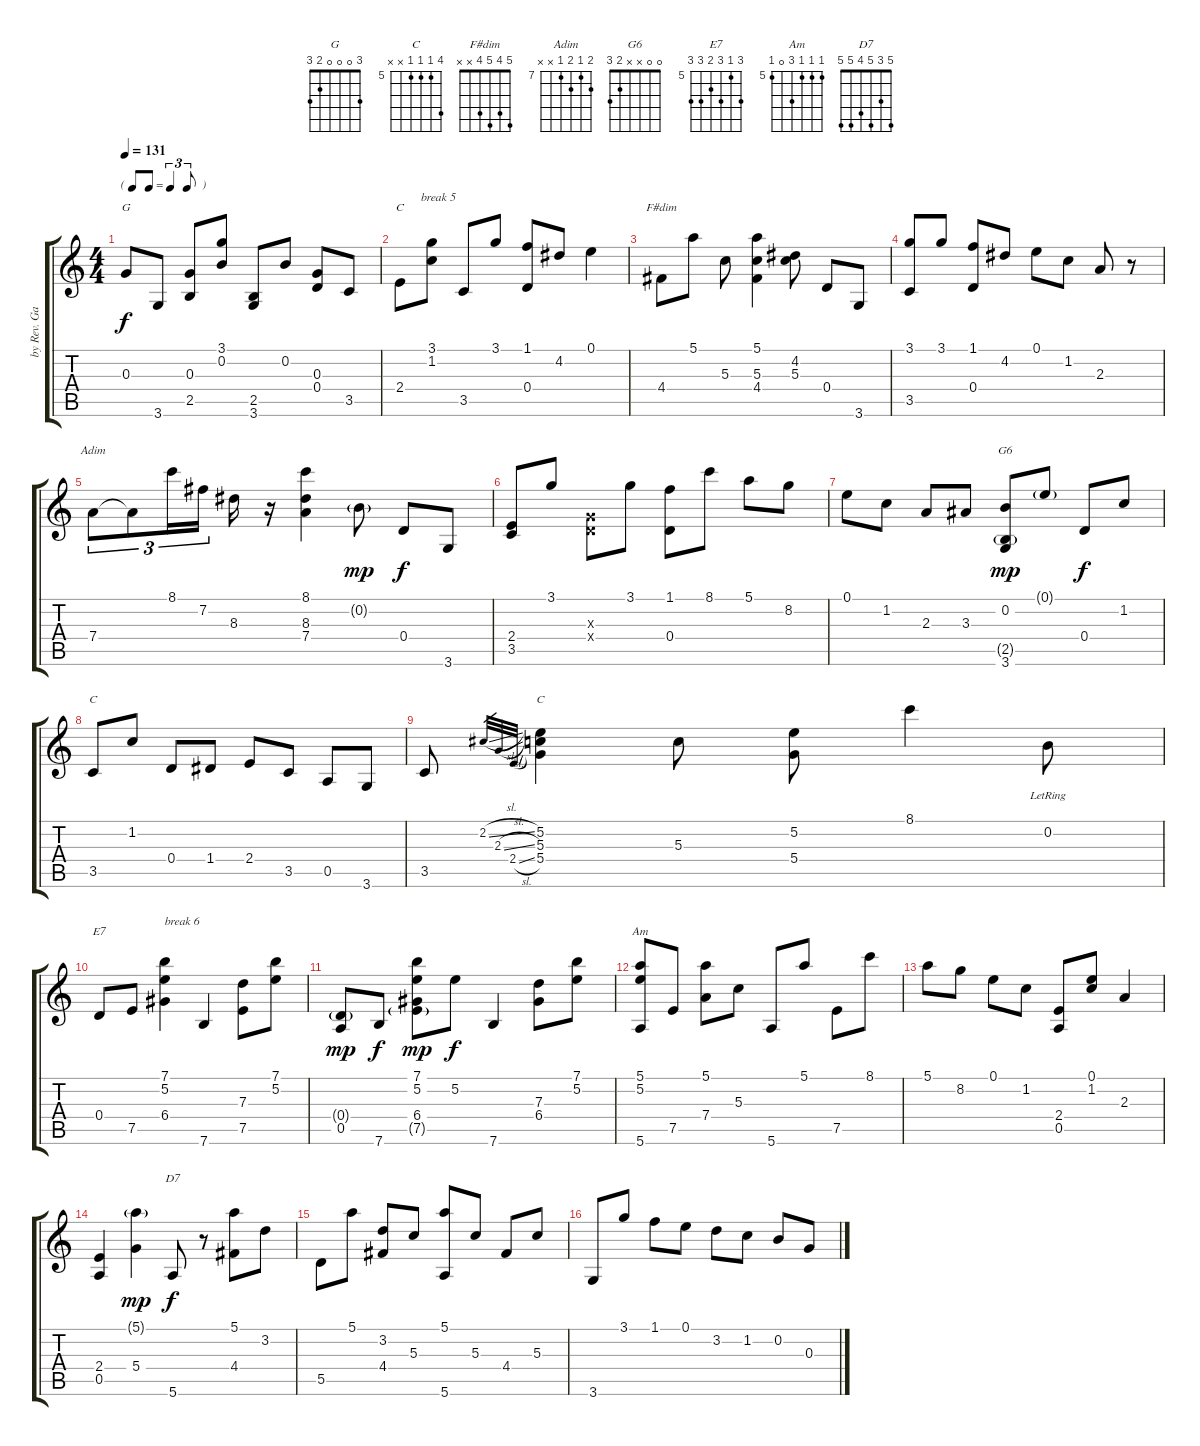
\track ("by Rev. Gary Davis" "by Rev. Ga") {instrument acousticguitarnylon}
\staff {score tabs}
\tuning (E4 B3 G3 D3 A2 E2) {hide}
\chord ("G" 3 0 0 0 2 3)
\chord ("C" 3 1 0 2 3 3)
\chord ("F#dim" 5 4 5 4 x x)
\chord ("Adim" 8 7 8 7 x x) {firstfret 7}
\chord ("G6" 0 0 x x 2 3)
\chord ("C" x 1 0 2 3 x)
\chord ("C" 8 5 5 5 x x) {firstfret 5}
\chord ("E7" 7 5 7 6 7 7) {firstfret 5}
\chord ("Am" 5 5 5 7 0 5) {firstfret 5}
\chord ("D7" 5 3 5 4 5 5)
\ts (4 4)
\tf triplet8th
\tempo 131
\clef g2
\ks c
0.3.8{ch "G" dy f} 3.6.8 (0.3 2.5).8 (3.1 0.2).8 (2.5 3.6).8 0.2.8 (0.3 0.4).8 3.5.8 |
2.4.8{ch "C" txt "       break 5"} (3.1 1.2).8 3.5.8 3.1.8 (1.1 0.4).8 4.2.8 0.1.4 |
4.4.8{ch "F#dim"} 5.1.8 5.3.8 (5.1 5.3 4.4).4 (4.2 5.3).8 0.4.8 3.6.8 |
(3.1 3.5).8 3.1.8 (1.1 0.4).8 4.2.8 0.1.8 1.2.8 2.3.8 r.8 |
7.4.8{tu (3 2) ch "Adim"} 7.4{t}.8{tu (3 2)} 8.1.16{tu (3 2)} 7.2.16{tu (3 2)} 8.3.16 r.16 (8.1 8.3 7.4).4 0.2{g}.8{dy mp} 0.4.8{dy f} 3.6.8 |
(2.4 3.5).8 3.1.8 (0.3{x} 0.4{x}).8 3.1.8 (1.1 0.4).8 8.1.8 5.1.8 8.2.8 |
0.1.8 1.2.8 2.3.8 3.3.8 (0.2 2.5{g} 3.6).8{ch "G6" dy mp} 0.1{g}.8 0.4.8{dy f} 1.2.8 |
3.5.8{ch "C"} 1.2.8 0.4.8 1.4.8 2.4.8 3.5.8 0.5.8 3.6.8 |
3.5.8 2.2{sl}.32{gr} 2.3{sl}.32{gr} 2.4{sl}.32{gr} (5.2 5.3 5.4).4{ch "C"} 5.3.8 (5.2 5.4).8 8.1.4 0.2{lr}.8 |
0.4.8{ch "E7"} 7.5.8 (7.1 5.2 6.4).4{txt "break 6"} 7.6.4 (7.3 7.5).8 (7.1 5.2).8 |
(0.4{g} 0.5).8{dy mp} 7.6.8{dy f} (7.1 5.2 6.4 7.5{g}).8{dy mp} 5.2.8{dy f} 7.6.4 (7.3 6.4).8 (7.1 5.2).8 |
(5.1 5.2 5.6).8{ch "Am"} 7.5.8 (5.1 7.4).8 5.3.8 5.6.8 5.1.8 7.5.8 8.1.8 |
5.1.8 8.2.8 0.1.8 1.2.8 (2.4 0.5).8 (0.1 1.2).8 2.3.4 |
(2.4 0.5).4 (5.1{g} 5.4).4{dy mp} 5.6.8{ch "D7" dy f} r.8 (5.1 4.4).8 3.2.8 |
5.5.8 5.1.8 (3.2 4.4).8 5.3.8 (5.1 5.6).8 5.3.8 4.4.8 5.3.8 |
3.6.8 3.1.8 1.1.8 0.1.8 3.2.8 1.2.8 0.2.8 0.3.8
